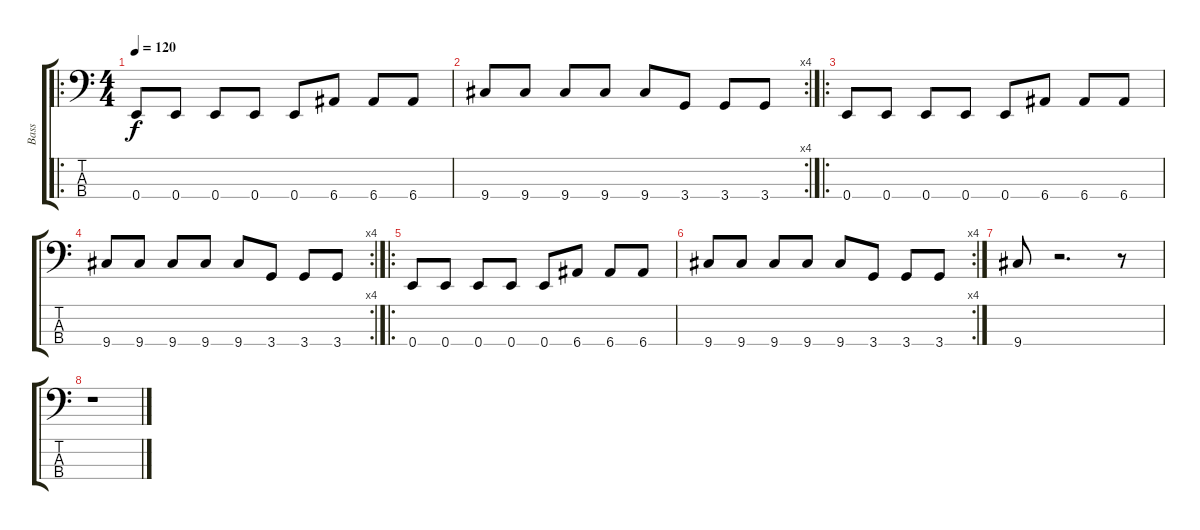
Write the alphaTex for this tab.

\track ("Bass" "Bass") {instrument electricbasspick}
\staff {score tabs}
\tuning (G2 D2 A1 E1) {hide}
\ro
\ts (4 4)
\tempo 120
\clef f4
\ks c
0.4.8{dy f} 0.4.8 0.4.8 0.4.8 0.4.8 6.4.8 6.4.8 6.4.8 |
\rc 4
9.4.8 9.4.8 9.4.8 9.4.8 9.4.8 3.4.8 3.4.8 3.4.8 |
\ro
0.4.8 0.4.8 0.4.8 0.4.8 0.4.8 6.4.8 6.4.8 6.4.8 |
\rc 4
9.4.8 9.4.8 9.4.8 9.4.8 9.4.8 3.4.8 3.4.8 3.4.8 |
\ro
0.4.8 0.4.8 0.4.8 0.4.8 0.4.8 6.4.8 6.4.8 6.4.8 |
\rc 4
9.4.8 9.4.8 9.4.8 9.4.8 9.4.8 3.4.8 3.4.8 3.4.8 |
9.4.8 r.2{d} r.8 |
r.1
